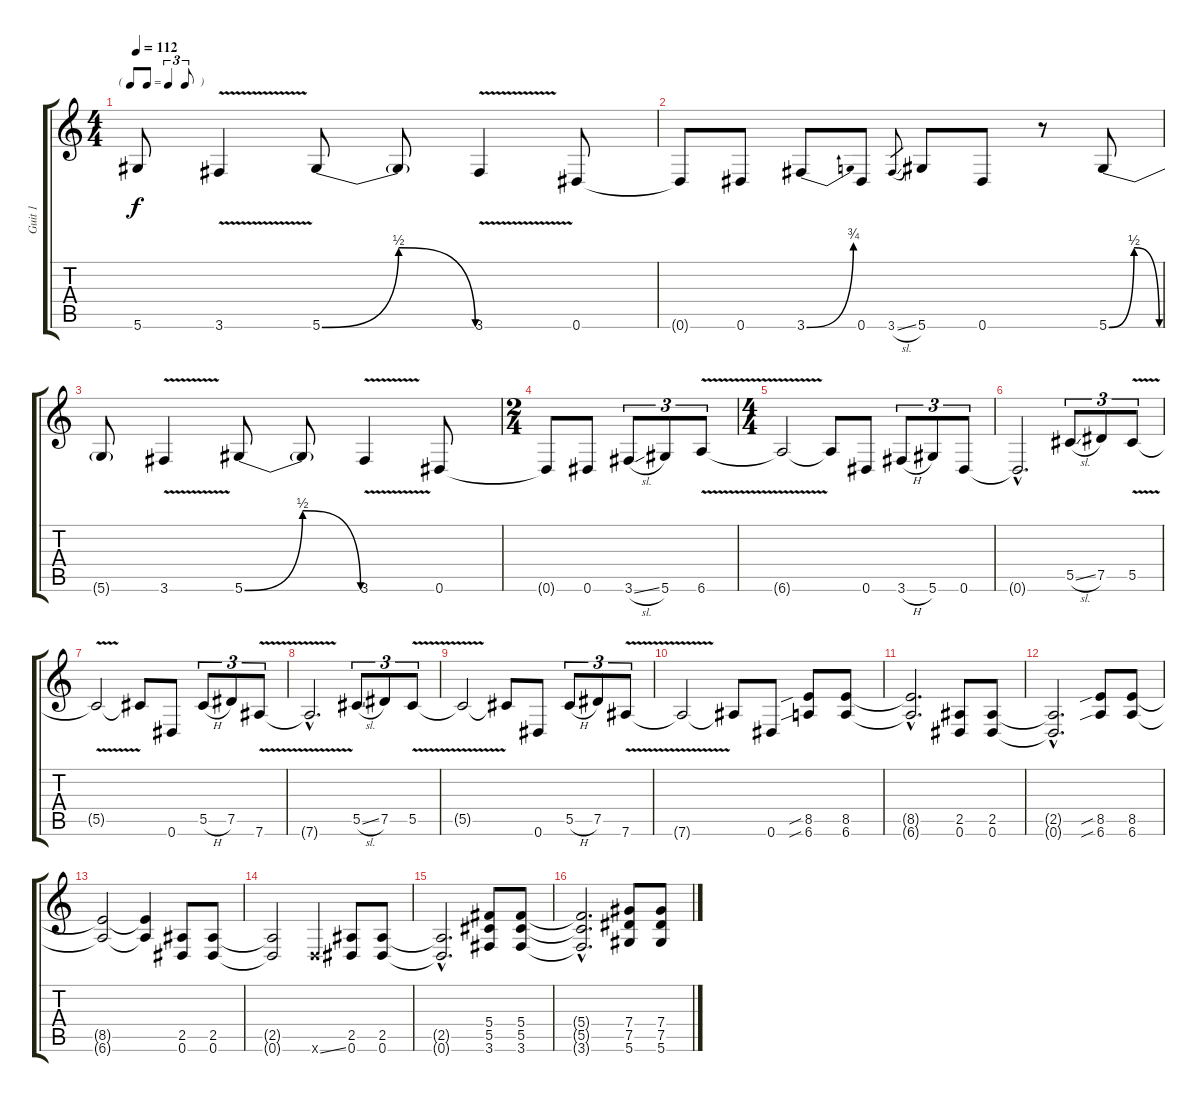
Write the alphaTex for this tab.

\track ("Guit 1" "Guit 1") {instrument distortionguitar}
\staff {score tabs}
\tuning (Eb4 Bb3 Gb3 Db3 Ab2 Eb2) {hide}
\ts (4 4)
\tf triplet8th
\tempo 112
\clef g2
\ks c
5.6{t}.8{dy f} 3.6{v}.4 5.6{be (bendrelease 0 0 15 2 15 2 60 0)}.8 5.6{t}.8 3.6{v}.4 0.6.8 |
0.6{t}.8 0.6.8 3.6{be (bend 0 0 60 3)}.8 0.6.8 3.6{sl}.8{gr} 5.6.8 0.6.8 r.8 5.6{be (bendrelease 0 0 15 2 15 2 60 0)}.8 |
5.6{t}.8 3.6{v}.4 5.6{be (bendrelease 0 0 15 2 15 2 60 0)}.8 5.6{t}.8 3.6{v}.4 0.6.8 |
\ts (2 4)
0.6{t}.8 0.6.8 3.6{sl}.8{tu (3 2)} 5.6.8{tu (3 2)} 6.6{v}.8{tu (3 2)} |
\ts (4 4)
6.6{t}.2 6.6{t}.8 0.6.8 3.6{h}.8{tu (3 2)} 5.6.8{tu (3 2)} 0.6.8{tu (3 2)} |
0.6{hac t}.2{d} 5.5{sl}.8{tu (3 2)} 7.5.8{tu (3 2)} 5.5{v}.8{tu (3 2)} |
5.5{t}.2 5.5{t}.8 0.6.8 5.5{h}.8{tu (3 2)} 7.5.8{tu (3 2)} 7.6{v}.8{tu (3 2)} |
7.6{hac t}.2{d} 5.5{sl}.8{tu (3 2)} 7.5.8{tu (3 2)} 5.5{v}.8{tu (3 2)} |
5.5{t}.2 5.5{t}.8 0.6.8 5.5{h}.8{tu (3 2)} 7.5.8{tu (3 2)} 7.6{v}.8{tu (3 2)} |
7.6{t}.2 7.6{t}.8 0.6.8 (8.5{sib} 6.6{sib}).8 (8.5 6.6).8 |
(8.5{hac t} 6.6{hac t}).2{d} (2.5 0.6).8 (2.5 0.6).8 |
(2.5{hac t} 0.6{hac t}).2{d} (8.5{sib} 6.6{sib}).8 (8.5 6.6).8 |
(8.5{t} 6.6{t}).2 (8.5{t} 6.6{t}).4 (2.5 0.6).8 (2.5 0.6).8 |
(2.5{t} 0.6{t}).2 -1.6{ss x}.4 (2.5 0.6).8 (2.5 0.6).8 |
(2.5{hac t} 0.6{hac t}).2{d} (5.4 5.5 3.6).8 (5.4 5.5 3.6).8 |
(5.4{hac t} 5.5{hac t} 3.6{hac t}).2{d} (7.4 7.5 5.6).8 (7.4 7.5 5.6).8
